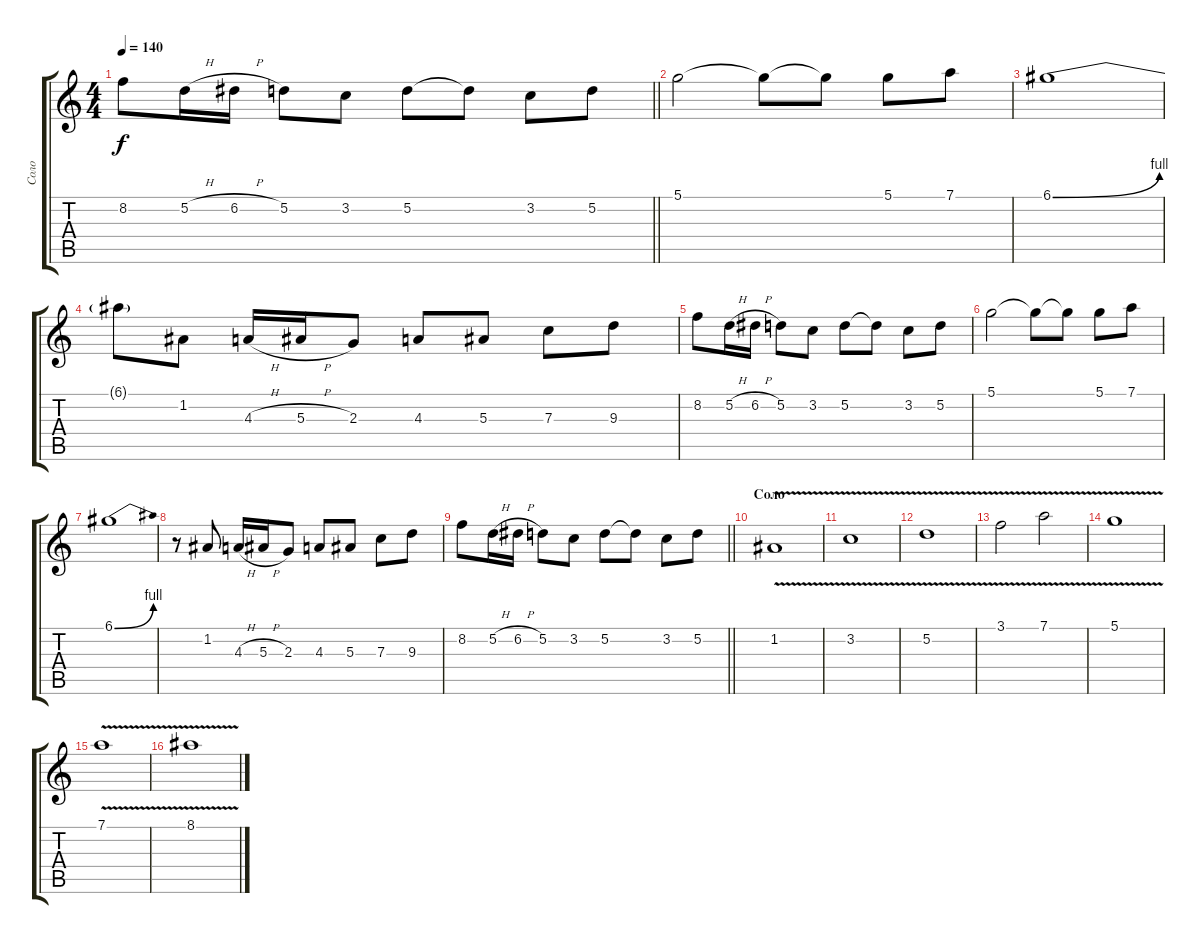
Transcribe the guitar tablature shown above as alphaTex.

\track ("Соло" "Соло") {instrument distortionguitar}
\staff {score tabs}
\tuning (D4 A3 F3 C3 G2 D2) {hide}
\ts (4 4)
\tempo 140
\clef g2
\barLineRight lightlight
\ks c
8.2.8{dy f} 5.2{h}.16 6.2{h}.16 5.2.8 3.2.8 5.2.8 5.2{t}.8 3.2.8 5.2.8 |
5.1.2 5.1{t}.8 5.1{t}.8 5.1.8 7.1.8 |
6.1{be (bend 0 0 60 4)}.1 |
6.1{t}.8 1.2.8 4.3{h}.16 5.3{h}.16 2.3.8 4.3.8 5.3.8 7.3.8 9.3.8 |
8.2.8 5.2{h}.16 6.2{h}.16 5.2.8 3.2.8 5.2.8 5.2{t}.8 3.2.8 5.2.8 |
5.1.2 5.1{t}.8 5.1{t}.8 5.1.8 7.1.8 |
6.1{be (bend 0 0 60 4)}.1 |
r.8 1.2.8 4.3{h}.16 5.3{h}.16 2.3.8 4.3.8 5.3.8 7.3.8 9.3.8 |
\barLineRight lightlight
8.2.8 5.2{h}.16 6.2{h}.16 5.2.8 3.2.8 5.2.8 5.2{t}.8 3.2.8 5.2.8 |
\section ("" "Соло")
1.2{v}.1 |
3.2{v}.1 |
5.2{v}.1 |
3.1{v}.2 7.1{v}.2 |
5.1{v}.1 |
7.1{v}.1 |
8.1{v}.1
